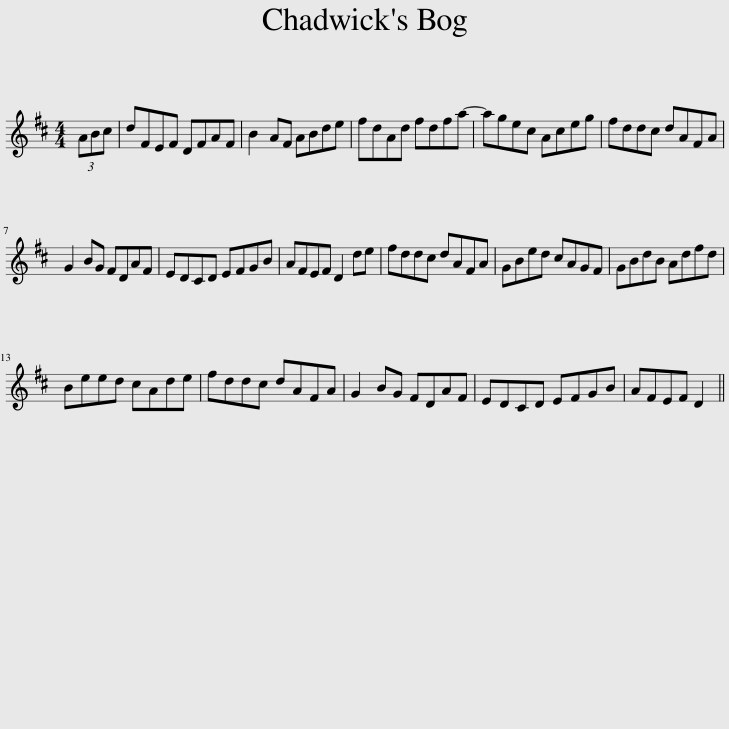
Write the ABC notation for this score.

X:1
L:1/8
M:4/4
I:linebreak $
K:D
V:1 treble
V:1
 (3ABc | dFEF DFAF | B2 AF ABde | fdAd fdfa- | agec Aceg | %5
 fddc dAFA |$ G2 BG FDAF | EDCD EFGB | AFEF D2 de | fddc dAFA | %10
 GBed cAGF | GBdB Adfd |$ Beed cAde | fddc dAFA | G2 BG FDAF | %15
 EDCD EFGB | AFEF D2 || %17
